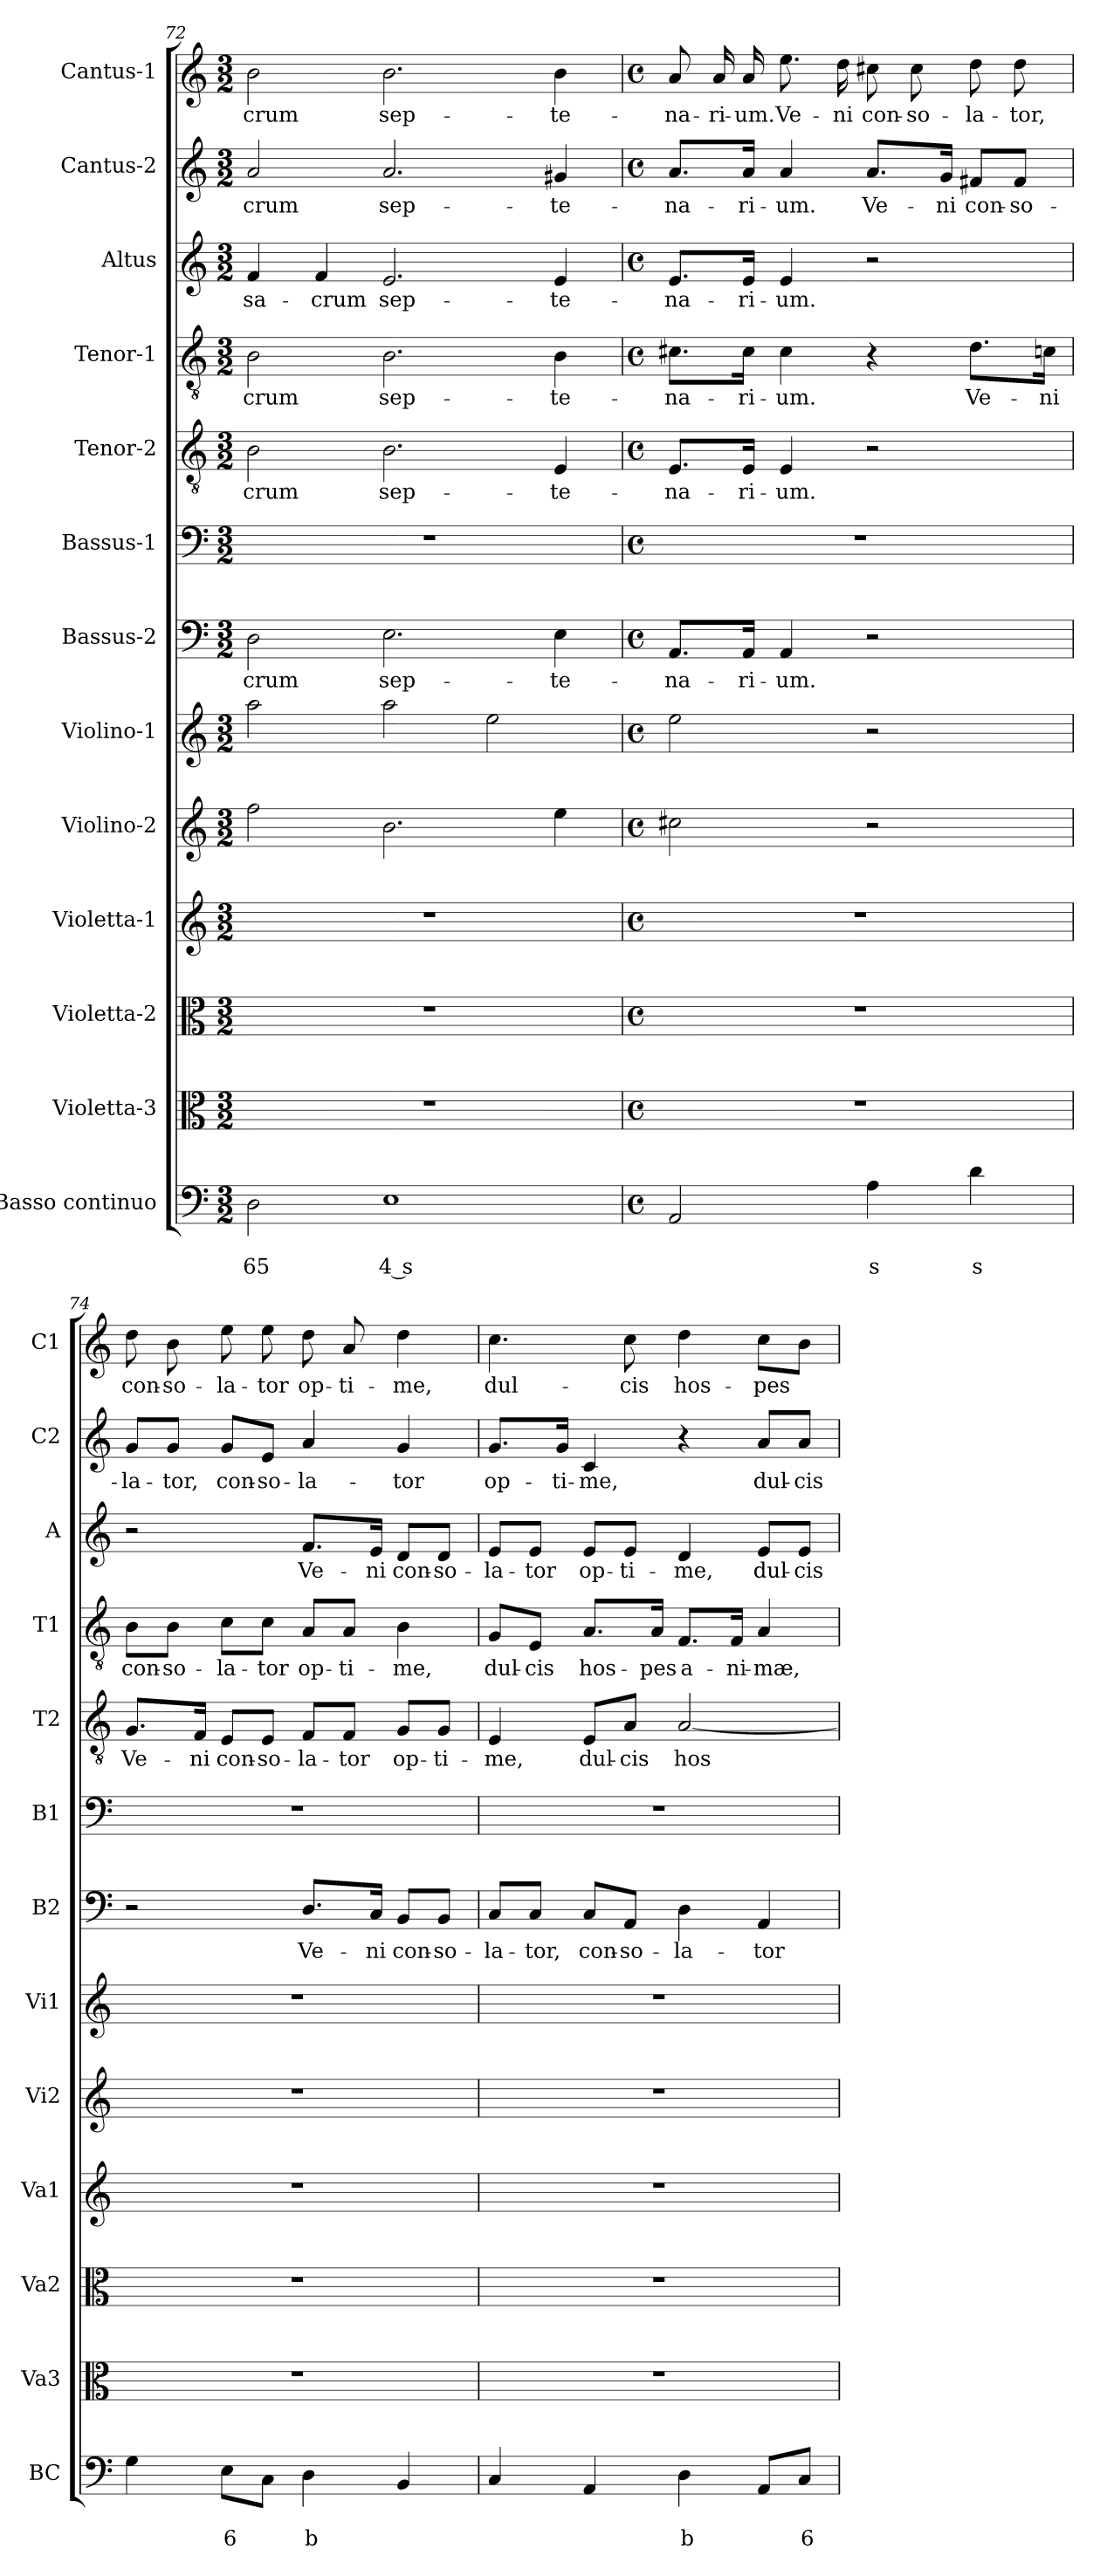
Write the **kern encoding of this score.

**kern	**text	**text	**kern	**kern	**kern	**kern	**kern	**kern	**text	**kern	**kern	**text	**kern	**text	**kern	**text	**kern	**text	**kern	**text
*part13	*part13	*part13	*part12	*part11	*part10	*part9	*part8	*part7	*part7	*part6	*part5	*part5	*part4	*part4	*part3	*part3	*part2	*part2	*part1	*part1
*staff13	*staff13	*staff13	*staff12	*staff11	*staff10	*staff9	*staff8	*staff7	*staff7	*staff6	*staff5	*staff5	*staff4	*staff4	*staff3	*staff3	*staff2	*staff2	*staff1	*staff1
*I"Basso continuo	*	*	*I"Violetta-3	*I"Violetta-2	*I"Violetta-1	*I"Violino-2	*I"Violino-1	*I"Bassus-2	*	*I"Bassus-1	*I"Tenor-2	*	*I"Tenor-1	*	*I"Altus	*	*I"Cantus-2	*	*I"Cantus-1	*
*I'BC	*	*	*I'Va3	*I'Va2	*I'Va1	*I'Vi2	*I'Vi1	*I'B2	*	*I'B1	*I'T2	*	*I'T1	*	*I'A	*	*I'C2	*	*I'C1	*
*clefF4	*	*	*clefC3	*clefC3	*clefG2	*clefG2	*clefG2	*clefF4	*	*clefF4	*clefGv2	*	*clefGv2	*	*clefG2	*	*clefG2	*	*clefG2	*
*k[]	*	*	*k[]	*k[]	*k[]	*k[]	*k[]	*k[]	*	*k[]	*k[]	*	*k[]	*	*k[]	*	*k[]	*	*k[]	*
*C:	*	*	*C:	*C:	*C:	*C:	*C:	*C:	*	*C:	*C:	*	*C:	*	*C:	*	*C:	*	*C:	*
*M3/2	*	*	*M3/2	*M3/2	*M3/2	*M3/2	*M3/2	*M3/2	*	*M3/2	*M3/2	*	*M3/2	*	*M3/2	*	*M3/2	*	*M3/2	*
=72	=72	=72	=72	=72	=72	=72	=72	=72	=72	=72	=72	=72	=72	=72	=72	=72	=72	=72	=72	=72
!	!	!LO:LY:b	!	!	!	!	!	!	!LO:LY:b	!	!	!LO:LY:b	!	!LO:LY:b	!	!LO:LY:b	!	!LO:LY:b	!	!LO:LY:b
2D\	.	65	1.r	1.r	1.r	2ff\	2aa\	2D\	-crum	1.r	2B\	-crum	2B\	-crum	4f/	sa-	2a/	-crum	2b\	-crum
!	!	!	!	!	!	!	!	!	!	!	!	!	!	!	!	!LO:LY:b	!	!	!	!
.	.	.	.	.	.	.	.	.	.	.	.	.	.	.	4f/	-crum	.	.	.	.
!	!	!LO:LY:b	!	!	!	!	!	!	!LO:LY:b	!	!	!LO:LY:b	!	!LO:LY:b	!	!LO:LY:b	!	!LO:LY:b	!	!LO:LY:b
1E	.	4 s	.	.	.	2.b\	2aa\	2.E\	sep-	.	2.B\	sep-	2.B\	sep-	2.e/	sep-	2.a/	sep-	2.b\	sep-
.	.	.	.	.	.	.	2ee\	.	.	.	.	.	.	.	.	.	.	.	.	.
!	!	!	!	!	!	!	!	!	!LO:LY:b	!	!	!LO:LY:b	!	!LO:LY:b	!	!LO:LY:b	!	!LO:LY:b	!	!LO:LY:b
.	.	.	.	.	.	4ee\	.	4E\	-te-	.	4E/	-te-	4B\	-te-	4e/	-te-	4g#X/	-te-	4b\	-te-
!!LO:PB:g=z
=73	=73	=73	=73	=73	=73	=73	=73	=73	=73	=73	=73	=73	=73	=73	=73	=73	=73	=73	=73	=73
*M4/4	*	*	*M4/4	*M4/4	*M4/4	*M4/4	*M4/4	*M4/4	*	*M4/4	*M4/4	*	*M4/4	*	*M4/4	*	*M4/4	*	*M4/4	*
*met(c)	*	*	*met(c)	*met(c)	*met(c)	*met(c)	*met(c)	*met(c)	*	*met(c)	*met(c)	*	*met(c)	*	*met(c)	*	*met(c)	*	*met(c)	*
!	!	!	!	!	!	!	!	!	!LO:LY:b	!	!	!LO:LY:b	!	!LO:LY:b	!	!LO:LY:b	!	!LO:LY:b	!	!LO:LY:b
2AA/	.	.	1r	1r	1r	2cc#X\	2ee\	8.AA/L	-na-	1r	8.E/L	-na-	8.c#X\L	-na-	8.e/L	-na-	8.a/L	-na-	8a/	-na-
!	!	!	!	!	!	!	!	!	!	!	!	!	!	!	!	!	!	!	!	!LO:LY:b
.	.	.	.	.	.	.	.	.	.	.	.	.	.	.	.	.	.	.	16a/	-ri-
!	!	!	!	!	!	!	!	!	!LO:LY:b	!	!	!LO:LY:b	!	!LO:LY:b	!	!LO:LY:b	!	!LO:LY:b	!	!LO:LY:b
.	.	.	.	.	.	.	.	16AA/Jk	-ri-	.	16E/Jk	-ri-	16c#\Jk	-ri-	16e/Jk	-ri-	16a/Jk	-ri-	16a/	-um.
!	!	!	!	!	!	!	!	!	!LO:LY:b	!	!	!LO:LY:b	!	!LO:LY:b	!	!LO:LY:b	!	!LO:LY:b	!	!LO:LY:b
.	.	.	.	.	.	.	.	4AA/	-um.	.	4E/	-um.	4c#\	-um.	4e/	-um.	4a/	-um.	8.ee\	Ve-
!	!	!	!	!	!	!	!	!	!	!	!	!	!	!	!	!	!	!	!	!LO:LY:b
.	.	.	.	.	.	.	.	.	.	.	.	.	.	.	.	.	.	.	16dd\	-ni
!	!	!LO:LY:b	!	!	!	!	!	!	!	!	!	!	!	!	!	!	!	!LO:LY:b	!	!LO:LY:b
4A\	.	s	.	.	.	2r	2r	2r	.	.	2r	.	4r	.	2r	.	8.a/L	Ve-	8cc#X\	con-
!	!	!	!	!	!	!	!	!	!	!	!	!	!	!	!	!	!	!	!	!LO:LY:b
.	.	.	.	.	.	.	.	.	.	.	.	.	.	.	.	.	.	.	8cc#\	-so-
!	!	!	!	!	!	!	!	!	!	!	!	!	!	!	!	!	!	!LO:LY:b	!	!
.	.	.	.	.	.	.	.	.	.	.	.	.	.	.	.	.	16g/Jk	-ni	.	.
!	!	!LO:LY:b	!	!	!	!	!	!	!	!	!	!	!	!LO:LY:b	!	!	!	!LO:LY:b	!	!LO:LY:b
4d\	.	s	.	.	.	.	.	.	.	.	.	.	8.d\L	Ve-	.	.	8f#X/L	con-	8dd\	-la-
!	!	!	!	!	!	!	!	!	!	!	!	!	!	!	!	!	!	!LO:LY:b	!	!LO:LY:b
.	.	.	.	.	.	.	.	.	.	.	.	.	.	.	.	.	8f#/J	-so-	8dd\	-tor,
!	!	!	!	!	!	!	!	!	!	!	!	!	!	!LO:LY:b	!	!	!	!	!	!
.	.	.	.	.	.	.	.	.	.	.	.	.	16cn\Jk	-ni	.	.	.	.	.	.
=74	=74	=74	=74	=74	=74	=74	=74	=74	=74	=74	=74	=74	=74	=74	=74	=74	=74	=74	=74	=74
!	!	!	!	!	!	!	!	!	!	!	!	!LO:LY:b	!	!LO:LY:b	!	!	!	!LO:LY:b	!	!LO:LY:b
4G\	.	.	1r	1r	1r	1r	1r	2r	.	1r	8.G/L	Ve-	8B\L	con-	2r	.	8g/L	-la-	8dd\	con-
!	!	!	!	!	!	!	!	!	!	!	!	!	!	!LO:LY:b	!	!	!	!LO:LY:b	!	!LO:LY:b
.	.	.	.	.	.	.	.	.	.	.	.	.	8B\J	-so-	.	.	8g/J	-tor,	8b\	-so-
!	!	!	!	!	!	!	!	!	!	!	!	!LO:LY:b	!	!	!	!	!	!	!	!
.	.	.	.	.	.	.	.	.	.	.	16F/Jk	-ni	.	.	.	.	.	.	.	.
!	!	!LO:LY:b	!	!	!	!	!	!	!	!	!	!LO:LY:b	!	!LO:LY:b	!	!	!	!LO:LY:b	!	!LO:LY:b
8E\L	.	6	.	.	.	.	.	.	.	.	8E/L	con-	8c\L	-la-	.	.	8g/L	con-	8ee\	-la-
!	!	!	!	!	!	!	!	!	!	!	!	!LO:LY:b	!	!LO:LY:b	!	!	!	!LO:LY:b	!	!LO:LY:b
8C\J	.	.	.	.	.	.	.	.	.	.	8E/J	-so-	8c\J	-tor	.	.	8e/J	-so-	8ee\	-tor
!	!	!LO:LY:b	!	!	!	!	!	!	!LO:LY:b	!	!	!LO:LY:b	!	!LO:LY:b	!	!LO:LY:b	!	!LO:LY:b	!	!LO:LY:b
4D\	.	b	.	.	.	.	.	8.D/L	Ve-	.	8F/L	-la-	8A/L	op-	8.f/L	Ve-	4a/	-la-	8dd\	op-
!	!	!	!	!	!	!	!	!	!	!	!	!LO:LY:b	!	!LO:LY:b	!	!	!	!	!	!LO:LY:b
.	.	.	.	.	.	.	.	.	.	.	8F/J	-tor	8A/J	-ti-	.	.	.	.	8a/	-ti-
!	!	!	!	!	!	!	!	!	!LO:LY:b	!	!	!	!	!	!	!LO:LY:b	!	!	!	!
.	.	.	.	.	.	.	.	16C/Jk	-ni	.	.	.	.	.	16e/Jk	-ni	.	.	.	.
!	!	!	!	!	!	!	!	!	!LO:LY:b	!	!	!LO:LY:b	!	!LO:LY:b	!	!LO:LY:b	!	!LO:LY:b	!	!LO:LY:b
4BB/	.	.	.	.	.	.	.	8BB/L	con-	.	8G/L	op-	4B\	-me,	8d/L	con-	4g/	-tor	4dd\	-me,
!	!	!	!	!	!	!	!	!	!LO:LY:b	!	!	!LO:LY:b	!	!	!	!LO:LY:b	!	!	!	!
.	.	.	.	.	.	.	.	8BB/J	-so-	.	8G/J	-ti-	.	.	8d/J	-so-	.	.	.	.
=75	=75	=75	=75	=75	=75	=75	=75	=75	=75	=75	=75	=75	=75	=75	=75	=75	=75	=75	=75	=75
!	!	!	!	!	!	!	!	!	!LO:LY:b	!	!	!LO:LY:b	!	!LO:LY:b	!	!LO:LY:b	!	!LO:LY:b	!	!LO:LY:b
4C/	.	.	1r	1r	1r	1r	1r	8C/L	-la-	1r	4E/	-me,	8G/L	dul-	8e/L	-la-	8.g/L	op-	4.cc\	dul-
!	!	!	!	!	!	!	!	!	!LO:LY:b	!	!	!	!	!LO:LY:b	!	!LO:LY:b	!	!	!	!
.	.	.	.	.	.	.	.	8C/J	-tor,	.	.	.	8E/J	-cis	8e/J	-tor	.	.	.	.
!	!	!	!	!	!	!	!	!	!	!	!	!	!	!	!	!	!	!LO:LY:b	!	!
.	.	.	.	.	.	.	.	.	.	.	.	.	.	.	.	.	16g/Jk	-ti-	.	.
!	!	!	!	!	!	!	!	!	!LO:LY:b	!	!	!LO:LY:b	!	!LO:LY:b	!	!LO:LY:b	!	!LO:LY:b	!	!
4AA/	.	.	.	.	.	.	.	8C/L	con-	.	8E/L	dul-	8.A/L	hos-	8e/L	op-	4c/	-me,	.	.
!	!	!	!	!	!	!	!	!	!LO:LY:b	!	!	!LO:LY:b	!	!	!	!LO:LY:b	!	!	!	!LO:LY:b
.	.	.	.	.	.	.	.	8AA/J	-so-	.	8A/J	-cis	.	.	8e/J	-ti-	.	.	8cc\	-cis
!	!	!	!	!	!	!	!	!	!	!	!	!	!	!LO:LY:b	!	!	!	!	!	!
.	.	.	.	.	.	.	.	.	.	.	.	.	16A/Jk	-pes	.	.	.	.	.	.
!	!	!LO:LY:b	!	!	!	!	!	!	!LO:LY:b	!	!	!LO:LY:b	!	!LO:LY:b	!	!LO:LY:b	!	!	!	!LO:LY:b
4D\	.	b	.	.	.	.	.	4D\	-la-	.	[2A/	hos-	8.F/L	a-	4d/	-me,	4r	.	4dd\	hos-
!	!	!	!	!	!	!	!	!	!	!	!	!	!	!LO:LY:b	!	!	!	!	!	!
.	.	.	.	.	.	.	.	.	.	.	.	.	16F/Jk	-ni-	.	.	.	.	.	.
!	!	!	!	!	!	!	!	!	!LO:LY:b	!	!	!	!	!LO:LY:b	!	!LO:LY:b	!	!LO:LY:b	!	!LO:LY:b
8AA/L	.	.	.	.	.	.	.	4AA/	-tor	.	.	.	4A/	-mæ,	8e/L	dul-	8a/L	dul-	8cc\L	-pes
!	!	!LO:LY:b	!	!	!	!	!	!	!	!	!	!	!	!	!	!LO:LY:b	!	!LO:LY:b	!	!
8C/J	.	6	.	.	.	.	.	.	.	.	.	.	.	.	8e/J	-cis	8a/J	-cis	8b\J	.
=	=	=	=	=	=	=	=	=	=	=	=	=	=	=	=	=	=	=	=	=
*-	*-	*-	*-	*-	*-	*-	*-	*-	*-	*-	*-	*-	*-	*-	*-	*-	*-	*-	*-	*-
